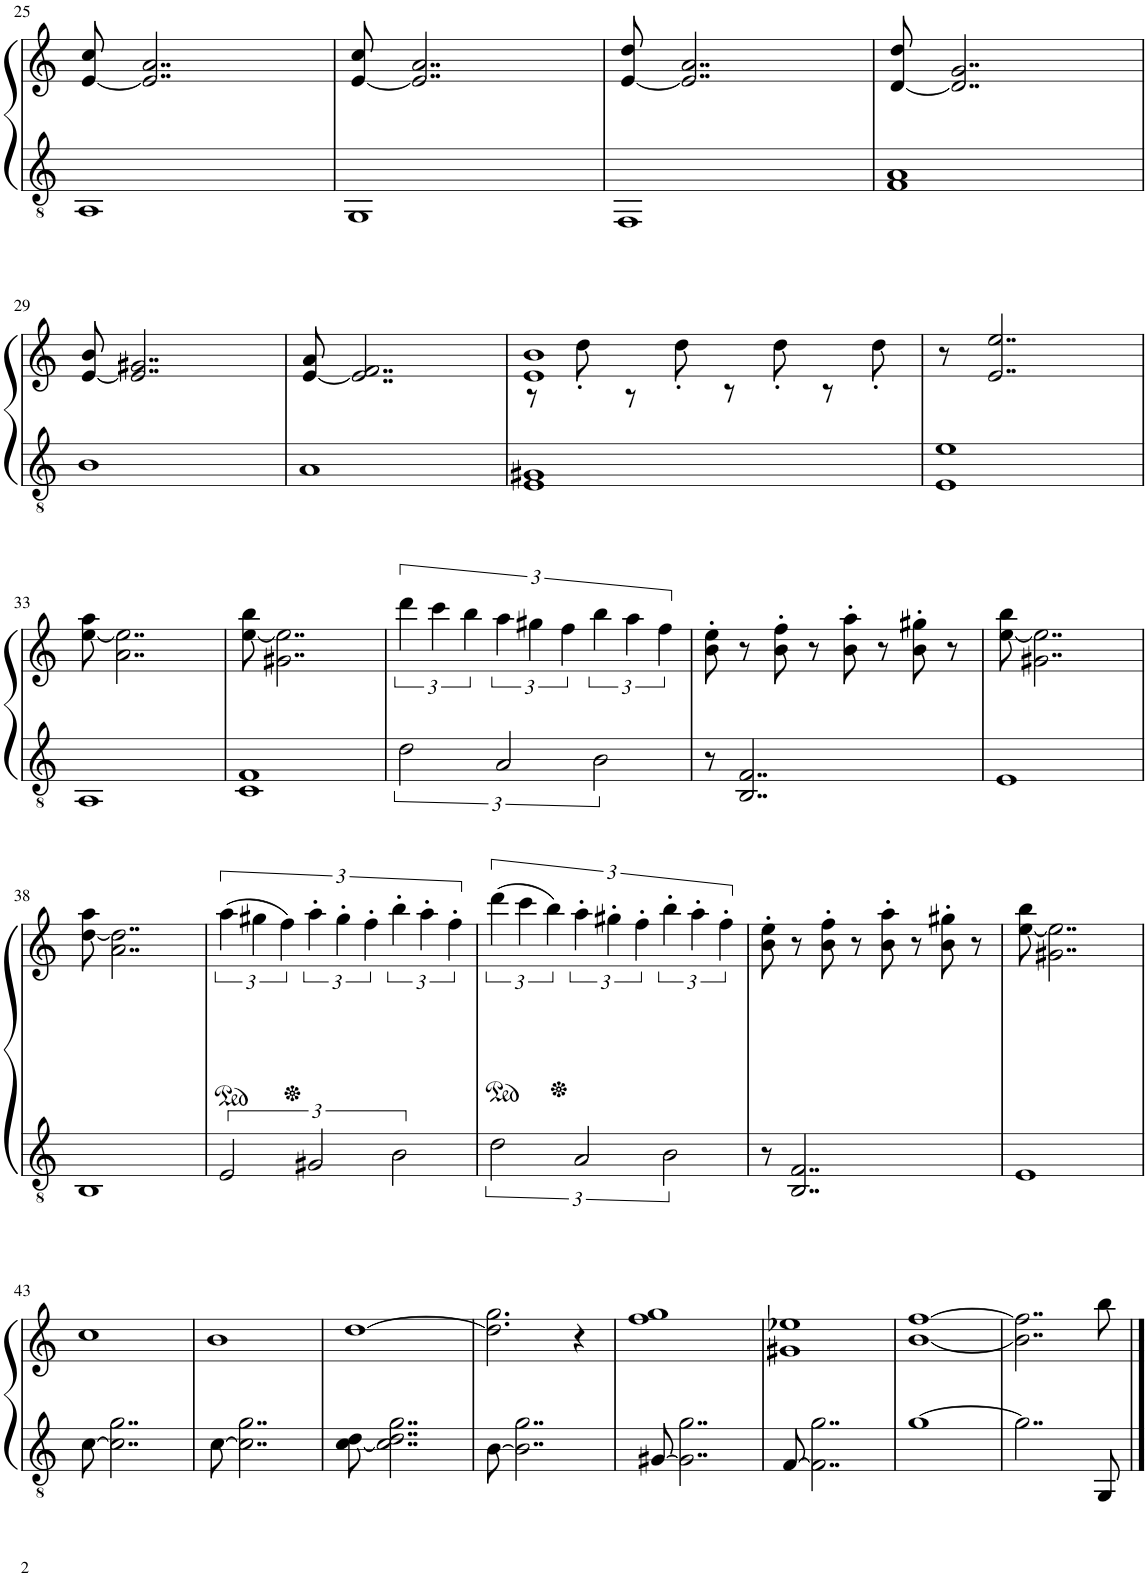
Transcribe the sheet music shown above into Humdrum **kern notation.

**kern	**kern
*part1	*part1
*staff2	*staff1
*I"Piano	*
*I'Pno	*
!!LO:PB:g=z
*clefGv2	*clefG2
*k[]	*k[]
*M4/4	*M4/4
=25	=25
1AA	[8e/ 8cc/
.	2..e/] 2..a/
=26	=26
1GG	[8e/ 8cc/
.	2..e/] 2..a/
=27	=27
1FF	[8e/ 8dd/
.	2..e/] 2..a/
=28	=28
1F 1A	[8d/ 8dd/
.	2..d/] 2..g/
!!LO:LB:g=z
=29	=29
1B	[8e/ 8b/
.	2..e/] 2..g#X/
=30	=30
1A	[8e/ 8a/
.	2..e/] 2..f/
=31	=31
*	*^
1E 1G#X	1e 1b	8r
.	.	8dd'\
.	.	8r
.	.	8dd'\
.	.	8r
.	.	8dd'\
.	.	8r
.	.	8dd'\
*	*v	*v
=32	=32
1E 1e	8r
.	2..e/ 2..ee/
!!LO:LB:g=z
=33	=33
1AA	[8ee\ 8aa\
.	2..a\ 2..ee\]
=34	=34
1C 1F	[8ee\ 8bb\
.	2..g#X\ 2..ee\]
=35	=35
3d\	9ddd\
.	9ccc\
.	9bb\
3A/	9aa\
.	9gg#X\
.	9ff\
3B\	9bb\
.	9aa\
.	9ff\
=36	=36
8r	8b\' 8ee\'
2..BB/ 2..F/	8r
.	8b\' 8ff\'
.	8r
.	8b\' 8aa\'
.	8r
.	8b\' 8gg#X\'
.	8r
=37	=37
1E	[8ee\ 8bb\
.	2..g#X\ 2..ee\]
!!LO:LB:g=z
=38	=38
1BB	[8dd\ 8aa\
.	2..a\ 2..dd\]
=39	=39
*	*ped
3E/	(9aa\
.	9gg#X\
.	9ff\)
*	*Xped
3G#X/	9aa'\
.	9gg#'\
.	9ff'\
3B\	9bb'\
.	9aa'\
.	9ff'\
=40	=40
*	*ped
3d\	(9ddd\
.	9ccc\
.	9bb\)
*	*Xped
3A/	9aa'\
.	9gg#X'\
.	9ff'\
3B\	9bb'\
.	9aa'\
.	9ff'\
=41	=41
8r	8b\' 8ee\'
2..BB/ 2..F/	8r
.	8b\' 8ff\'
.	8r
.	8b\' 8aa\'
.	8r
.	8b\' 8gg#X\'
.	8r
=42	=42
1E	[8ee\ 8bb\
.	2..g#X\ 2..ee\]
!!LO:LB:g=z
=43	=43
[8c\	1cc
2..c\] 2..g\	.
=44	=44
[8c\	1b
2..c\] 2..g\	.
=45	=45
[8c\ 8d\	[1dd
2..c\] 2..d\ 2..g\	.
=46	=46
[8B\	2.dd\] 2.gg\
2..B\] 2..g\	.
.	4r
=47	=47
[8G#X/	1ff 1gg
2..G#\] 2..g\	.
=48	=48
[8F/	1g#X 1ee-X
2..F\] 2..g\	.
=49	=49
[1g	[1b [1ff
=50	=50
2..g\]	2..b\] 2..ff\]
8GG/	8bb\
==	==
*-	*-
